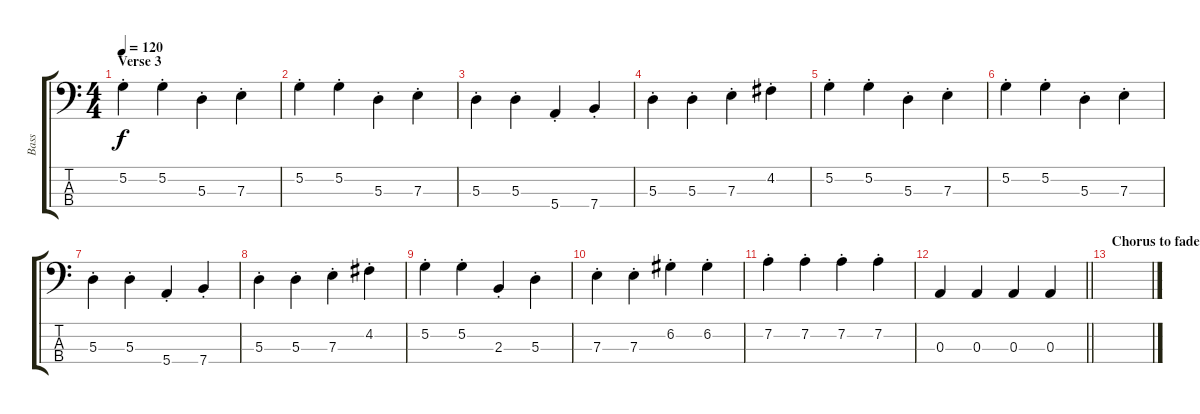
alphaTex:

\track ("Bass" "Bass") {instrument electricbassfinger}
\staff {score tabs}
\tuning (G2 D2 A1 E1) {hide}
\ts (4 4)
\section ("" "Verse 3")
\tempo 120
\clef f4
\ks c
5.2{st}.4{dy f} 5.2{st}.4 5.3{st}.4 7.3{st}.4 |
5.2{st}.4 5.2{st}.4 5.3{st}.4 7.3{st}.4 |
5.3{st}.4 5.3{st}.4 5.4{st}.4 7.4{st}.4 |
5.3{st}.4 5.3{st}.4 7.3{st}.4 4.2{st}.4 |
5.2{st}.4 5.2{st}.4 5.3{st}.4 7.3{st}.4 |
5.2{st}.4 5.2{st}.4 5.3{st}.4 7.3{st}.4 |
5.3{st}.4 5.3{st}.4 5.4{st}.4 7.4{st}.4 |
5.3{st}.4 5.3{st}.4 7.3{st}.4 4.2{st}.4 |
5.2{st}.4 5.2{st}.4 2.3{st}.4 5.3{st}.4 |
7.3{st}.4 7.3{st}.4 6.2{st}.4 6.2{st}.4 |
7.2{st}.4 7.2{st}.4 7.2{st}.4 7.2{st}.4 |
\barLineRight lightlight
0.3.4 0.3.4 0.3.4 0.3.4 |
\section ("" "Chorus to fade")
